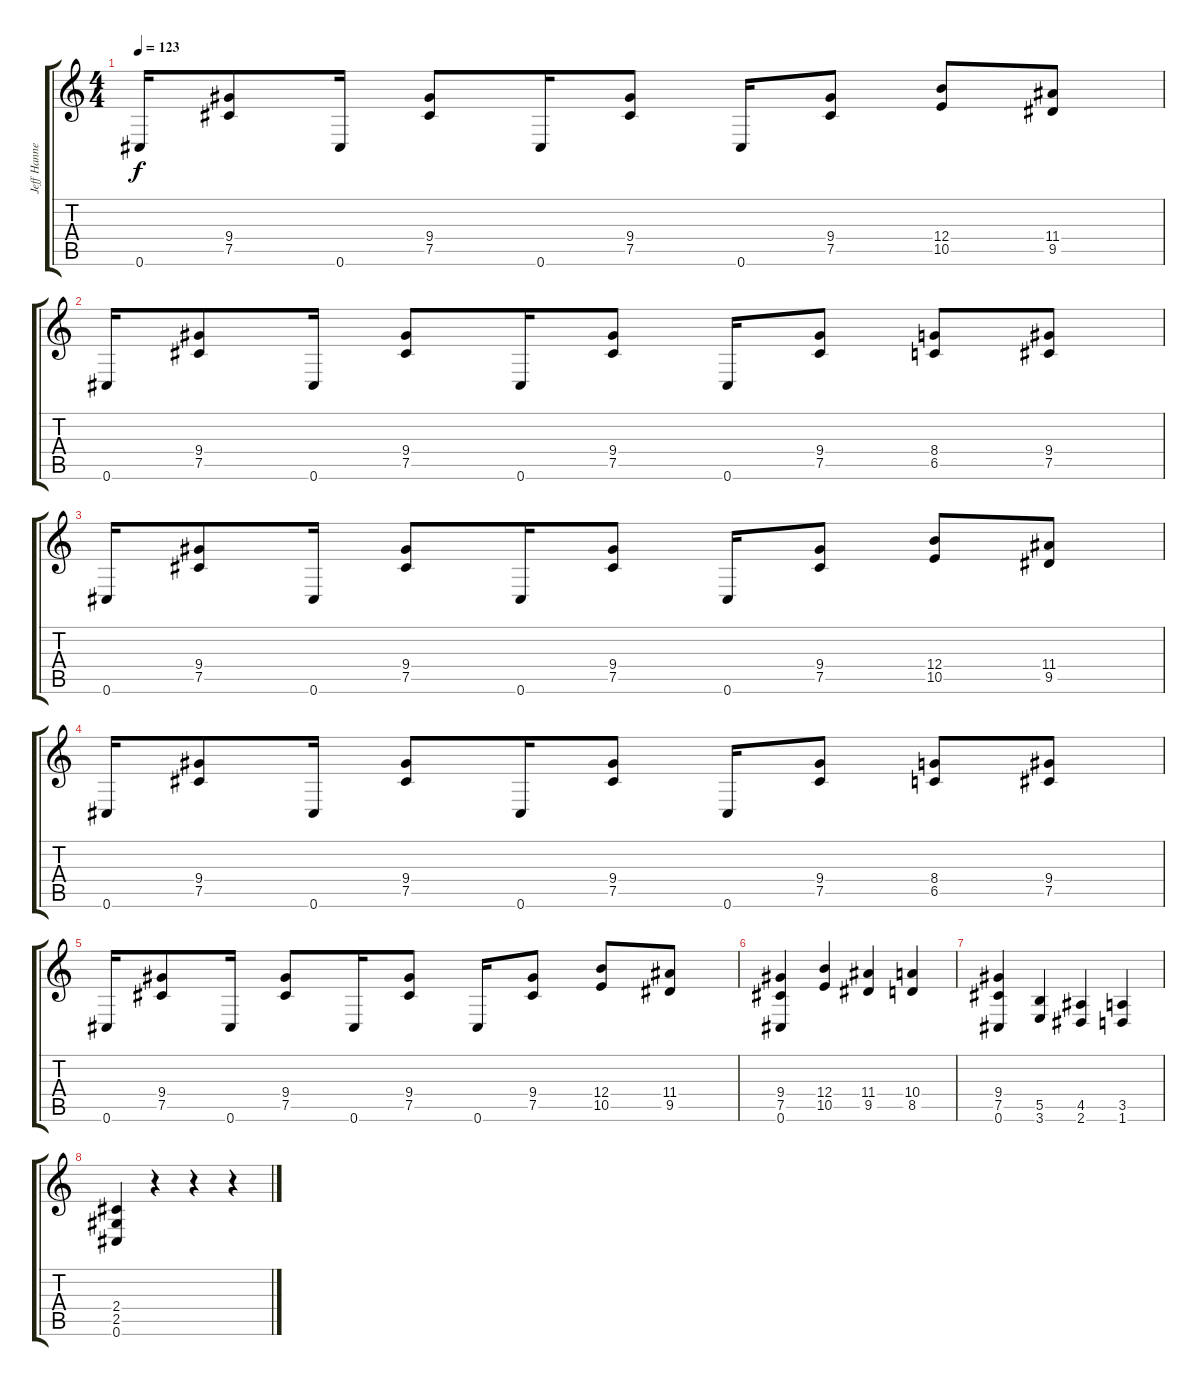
\track ("Jeff Hannemann" "Jeff Hanne") {instrument distortionguitar}
\staff {score tabs}
\tuning (Db4 Ab3 E3 B2 Gb2 Db2) {hide}
\ts (4 4)
\tempo 123
\clef g2
\ks c
0.6.16{dy f} (9.4 7.5).8 0.6.16 (9.4 7.5).8 0.6.16 (9.4 7.5).8 0.6.16 (9.4 7.5).8 (12.4 10.5).8 (11.4 9.5).8 |
0.6.16 (9.4 7.5).8 0.6.16 (9.4 7.5).8 0.6.16 (9.4 7.5).8 0.6.16 (9.4 7.5).8 (8.4 6.5).8 (9.4 7.5).8 |
0.6.16 (9.4 7.5).8 0.6.16 (9.4 7.5).8 0.6.16 (9.4 7.5).8 0.6.16 (9.4 7.5).8 (12.4 10.5).8 (11.4 9.5).8 |
0.6.16 (9.4 7.5).8 0.6.16 (9.4 7.5).8 0.6.16 (9.4 7.5).8 0.6.16 (9.4 7.5).8 (8.4 6.5).8 (9.4 7.5).8 |
0.6.16 (9.4 7.5).8 0.6.16 (9.4 7.5).8 0.6.16 (9.4 7.5).8 0.6.16 (9.4 7.5).8 (12.4 10.5).8 (11.4 9.5).8 |
(9.4 7.5 0.6).4 (12.4 10.5).4 (11.4 9.5).4 (10.4 8.5).4 |
(9.4 7.5 0.6).4 (5.5 3.6).4 (4.5 2.6).4 (3.5 1.6).4 |
(2.4 2.5 0.6).4 r.4 r.4 r.4
